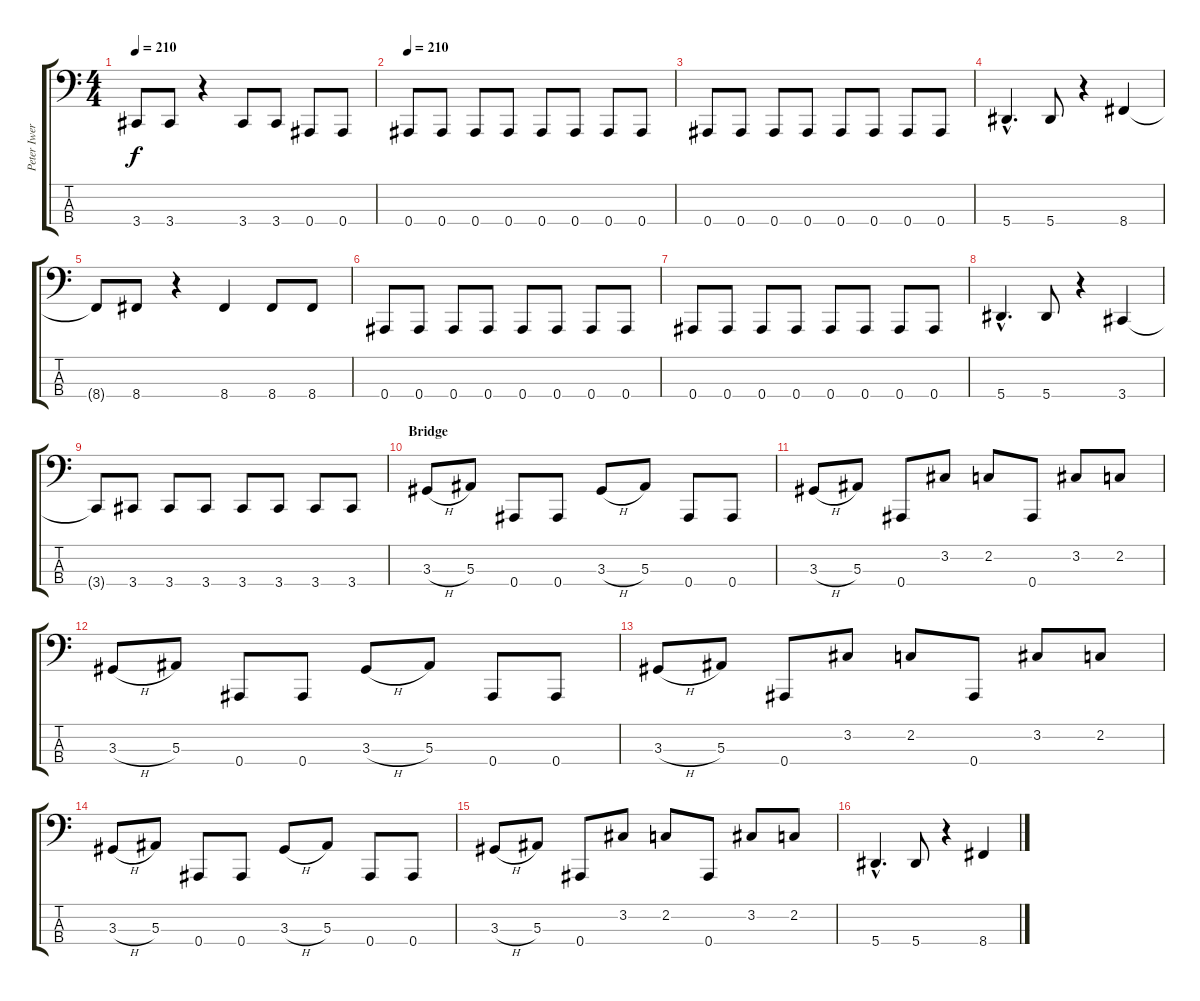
\track ("Peter Iwers" "Peter Iwer") {instrument electricbassfinger}
\staff {score tabs}
\tuning (Eb2 Bb1 F1 Bb0) {hide}
\ts (4 4)
\tempo 210
\clef f4
\ks c
3.4{t}.8{dy f} 3.4.8 r.4 3.4.8 3.4.8 0.4.8 0.4.8 |
\tempo 210
0.4.8 0.4.8 0.4.8 0.4.8 0.4.8 0.4.8 0.4.8 0.4.8 |
0.4.8 0.4.8 0.4.8 0.4.8 0.4.8 0.4.8 0.4.8 0.4.8 |
5.4{hac}.4{d} 5.4.8 r.4 8.4.4 |
8.4{t}.8 8.4.8 r.4 8.4.4 8.4.8 8.4.8 |
0.4.8 0.4.8 0.4.8 0.4.8 0.4.8 0.4.8 0.4.8 0.4.8 |
0.4.8 0.4.8 0.4.8 0.4.8 0.4.8 0.4.8 0.4.8 0.4.8 |
5.4{hac}.4{d} 5.4.8 r.4 3.4.4 |
3.4{t}.8 3.4.8 3.4.8 3.4.8 3.4.8 3.4.8 3.4.8 3.4.8 |
\section ("" "Bridge")
3.3{h}.8 5.3.8 0.4.8 0.4.8 3.3{h}.8 5.3.8 0.4.8 0.4.8 |
3.3{h}.8 5.3.8 0.4.8 3.2.8 2.2.8 0.4.8 3.2.8 2.2.8 |
3.3{h}.8 5.3.8 0.4.8 0.4.8 3.3{h}.8 5.3.8 0.4.8 0.4.8 |
3.3{h}.8 5.3.8 0.4.8 3.2.8 2.2.8 0.4.8 3.2.8 2.2.8 |
3.3{h}.8 5.3.8 0.4.8 0.4.8 3.3{h}.8 5.3.8 0.4.8 0.4.8 |
3.3{h}.8 5.3.8 0.4.8 3.2.8 2.2.8 0.4.8 3.2.8 2.2.8 |
5.4{hac}.4{d} 5.4.8 r.4 8.4.4
